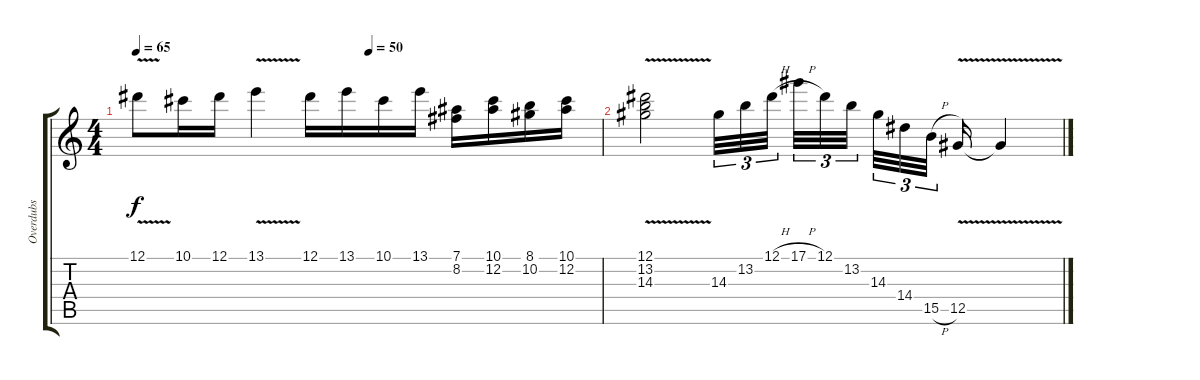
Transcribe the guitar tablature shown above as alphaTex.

\track ("Overdubs" "Overdubs") {instrument distortionguitar}
\staff {score tabs}
\tuning (Eb4 Bb3 Gb3 Db3 Ab2 Eb2) {hide}
\ts (4 4)
\tempo 65
\tempo (50 0.5)
\clef g2
\ks c
12.1{v}.8{dy f} 10.1.16 12.1.16 13.1{v}.4 12.1.16 13.1.16 10.1.16 13.1.16 (7.1 8.2).16 (10.1 12.2).16 (8.1 10.2).16 (10.1 12.2).16 |
(12.1 13.2 14.3{v}).2 14.3.32{tu (3 2)} 13.2.32{tu (3 2)} 12.1{h}.32{tu (3 2)} 17.1{h}.32{tu (3 2)} 12.1.32{tu (3 2)} 13.2.32{tu (3 2)} 14.3.32{tu (3 2)} 14.4.32{tu (3 2)} 15.5{h}.32{tu (3 2)} 12.5{v}.16 12.5{t}.4
